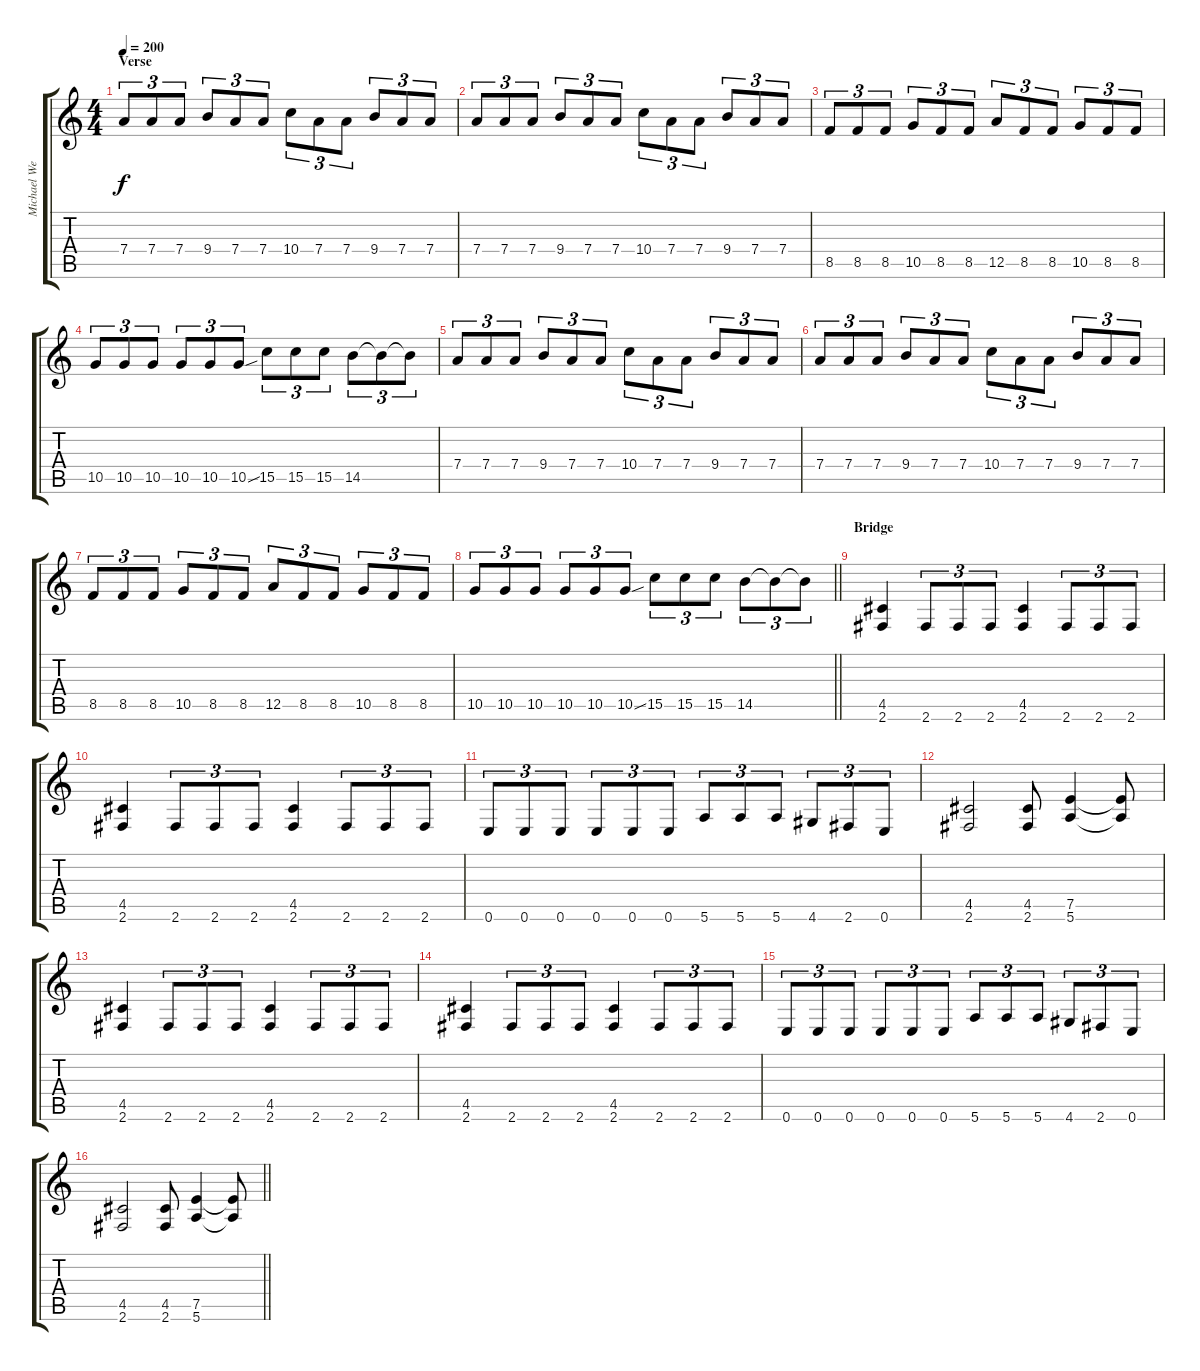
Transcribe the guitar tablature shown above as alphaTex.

\track ("Michael Weikath" "Michael We") {instrument distortionguitar}
\staff {score tabs}
\tuning (E4 B3 G3 D3 A2 E2) {hide}
\ts (4 4)
\section ("" "Verse")
\tempo 200
\clef g2
\ks c
7.4.8{tu (3 2) dy f volume 11 balance 3} 7.4.8{tu (3 2)} 7.4.8{tu (3 2)} 9.4.8{tu (3 2)} 7.4.8{tu (3 2)} 7.4.8{tu (3 2)} 10.4.8{tu (3 2)} 7.4.8{tu (3 2)} 7.4.8{tu (3 2)} 9.4.8{tu (3 2)} 7.4.8{tu (3 2)} 7.4.8{tu (3 2)} |
7.4.8{tu (3 2)} 7.4.8{tu (3 2)} 7.4.8{tu (3 2)} 9.4.8{tu (3 2)} 7.4.8{tu (3 2)} 7.4.8{tu (3 2)} 10.4.8{tu (3 2)} 7.4.8{tu (3 2)} 7.4.8{tu (3 2)} 9.4.8{tu (3 2)} 7.4.8{tu (3 2)} 7.4.8{tu (3 2)} |
8.5.8{tu (3 2)} 8.5.8{tu (3 2)} 8.5.8{tu (3 2)} 10.5.8{tu (3 2)} 8.5.8{tu (3 2)} 8.5.8{tu (3 2)} 12.5.8{tu (3 2)} 8.5.8{tu (3 2)} 8.5.8{tu (3 2)} 10.5.8{tu (3 2)} 8.5.8{tu (3 2)} 8.5.8{tu (3 2)} |
10.5.8{tu (3 2)} 10.5.8{tu (3 2)} 10.5.8{tu (3 2)} 10.5.8{tu (3 2)} 10.5.8{tu (3 2)} 10.5{sou}.8{tu (3 2)} 15.5.8{tu (3 2)} 15.5.8{tu (3 2)} 15.5.8{tu (3 2)} 14.5.8{tu (3 2)} 14.5{t}.8{tu (3 2)} 14.5{t}.8{tu (3 2)} |
7.4.8{tu (3 2)} 7.4.8{tu (3 2)} 7.4.8{tu (3 2)} 9.4.8{tu (3 2)} 7.4.8{tu (3 2)} 7.4.8{tu (3 2)} 10.4.8{tu (3 2)} 7.4.8{tu (3 2)} 7.4.8{tu (3 2)} 9.4.8{tu (3 2)} 7.4.8{tu (3 2)} 7.4.8{tu (3 2)} |
7.4.8{tu (3 2)} 7.4.8{tu (3 2)} 7.4.8{tu (3 2)} 9.4.8{tu (3 2)} 7.4.8{tu (3 2)} 7.4.8{tu (3 2)} 10.4.8{tu (3 2)} 7.4.8{tu (3 2)} 7.4.8{tu (3 2)} 9.4.8{tu (3 2)} 7.4.8{tu (3 2)} 7.4.8{tu (3 2)} |
8.5.8{tu (3 2)} 8.5.8{tu (3 2)} 8.5.8{tu (3 2)} 10.5.8{tu (3 2)} 8.5.8{tu (3 2)} 8.5.8{tu (3 2)} 12.5.8{tu (3 2)} 8.5.8{tu (3 2)} 8.5.8{tu (3 2)} 10.5.8{tu (3 2)} 8.5.8{tu (3 2)} 8.5.8{tu (3 2)} |
\barLineRight lightlight
10.5.8{tu (3 2)} 10.5.8{tu (3 2)} 10.5.8{tu (3 2)} 10.5.8{tu (3 2)} 10.5.8{tu (3 2)} 10.5{sou}.8{tu (3 2)} 15.5.8{tu (3 2)} 15.5.8{tu (3 2)} 15.5.8{tu (3 2)} 14.5.8{tu (3 2)} 14.5{t}.8{tu (3 2)} 14.5{t}.8{tu (3 2)} |
\section ("" "Bridge")
(4.5 2.6).4 2.6.8{tu (3 2)} 2.6.8{tu (3 2)} 2.6.8{tu (3 2)} (4.5 2.6).4 2.6.8{tu (3 2)} 2.6.8{tu (3 2)} 2.6.8{tu (3 2)} |
(4.5 2.6).4 2.6.8{tu (3 2)} 2.6.8{tu (3 2)} 2.6.8{tu (3 2)} (4.5 2.6).4 2.6.8{tu (3 2)} 2.6.8{tu (3 2)} 2.6.8{tu (3 2)} |
0.6.8{tu (3 2)} 0.6.8{tu (3 2)} 0.6.8{tu (3 2)} 0.6.8{tu (3 2)} 0.6.8{tu (3 2)} 0.6.8{tu (3 2)} 5.6.8{tu (3 2)} 5.6.8{tu (3 2)} 5.6.8{tu (3 2)} 4.6.8{tu (3 2)} 2.6.8{tu (3 2)} 0.6.8{tu (3 2)} |
(4.5 2.6).2 (4.5 2.6).8 (7.5 5.6).4 (7.5{t} 5.6{t}).8 |
(4.5 2.6).4 2.6.8{tu (3 2)} 2.6.8{tu (3 2)} 2.6.8{tu (3 2)} (4.5 2.6).4 2.6.8{tu (3 2)} 2.6.8{tu (3 2)} 2.6.8{tu (3 2)} |
(4.5 2.6).4 2.6.8{tu (3 2)} 2.6.8{tu (3 2)} 2.6.8{tu (3 2)} (4.5 2.6).4 2.6.8{tu (3 2)} 2.6.8{tu (3 2)} 2.6.8{tu (3 2)} |
0.6.8{tu (3 2)} 0.6.8{tu (3 2)} 0.6.8{tu (3 2)} 0.6.8{tu (3 2)} 0.6.8{tu (3 2)} 0.6.8{tu (3 2)} 5.6.8{tu (3 2)} 5.6.8{tu (3 2)} 5.6.8{tu (3 2)} 4.6.8{tu (3 2)} 2.6.8{tu (3 2)} 0.6.8{tu (3 2)} |
\barLineRight lightlight
(4.5 2.6).2 (4.5 2.6).8 (7.5 5.6).4 (7.5{t} 5.6{t}).8
